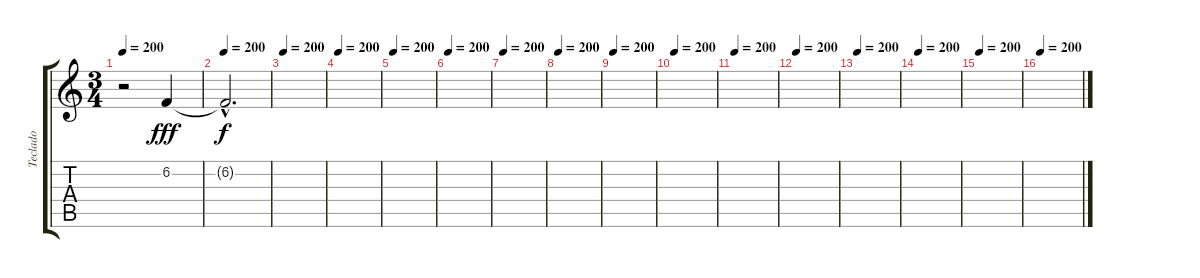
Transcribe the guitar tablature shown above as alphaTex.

\track ("Teclado" "Teclado") {instrument choiraahs}
\staff {score tabs}
\tuning (E4 B3 G3 D3 A2 E2) {hide}
\ts (3 4)
\tempo 200
\clef g2
\ks c
r.2{dy f instrument reversecymbal} 6.2.4{dy fff} |
\tempo 200
6.2{hac t}.2{d dy f} |
\tempo 200
|
\tempo 200
|
\tempo 200
|
\tempo 200
|
\tempo 200
|
\tempo 200
|
\tempo 200
|
\tempo 200
|
\tempo 200
|
\tempo 200
|
\tempo 200
|
\tempo 200
|
\tempo 200
|
\tempo 200
